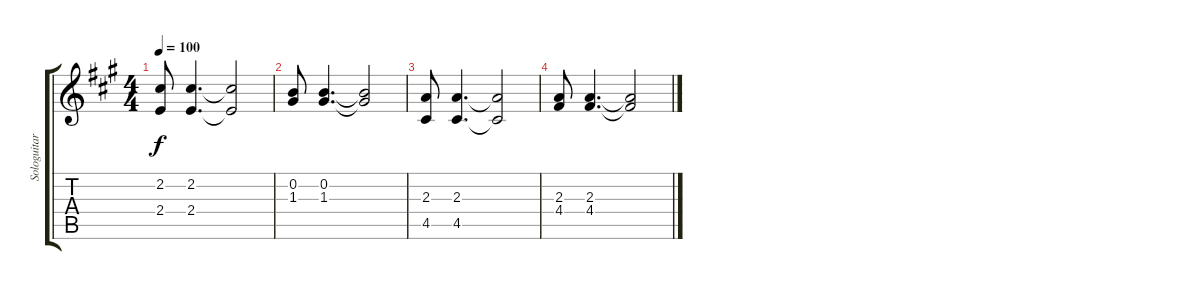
\track ("Sologuitar" "Sologuitar") {instrument acousticguitarsteel}
\staff {score tabs}
\tuning (E4 B3 G3 D3 A2 E2) {hide}
\ts (4 4)
\tempo 100
\clef g2
\ks a
(2.2 2.4).8{dy f instrument acousticguitarsteel} (2.2 2.4).4{d} (2.2{t} 2.4{t}).2 |
(0.2 1.3).8 (0.2 1.3).4{d} (0.2{t} 1.3{t}).2 |
(2.3 4.5).8 (2.3 4.5).4{d} (2.3{t} 4.5{t}).2 |
(2.3 4.4).8 (2.3 4.4).4{d} (2.3{t} 4.4{t}).2
